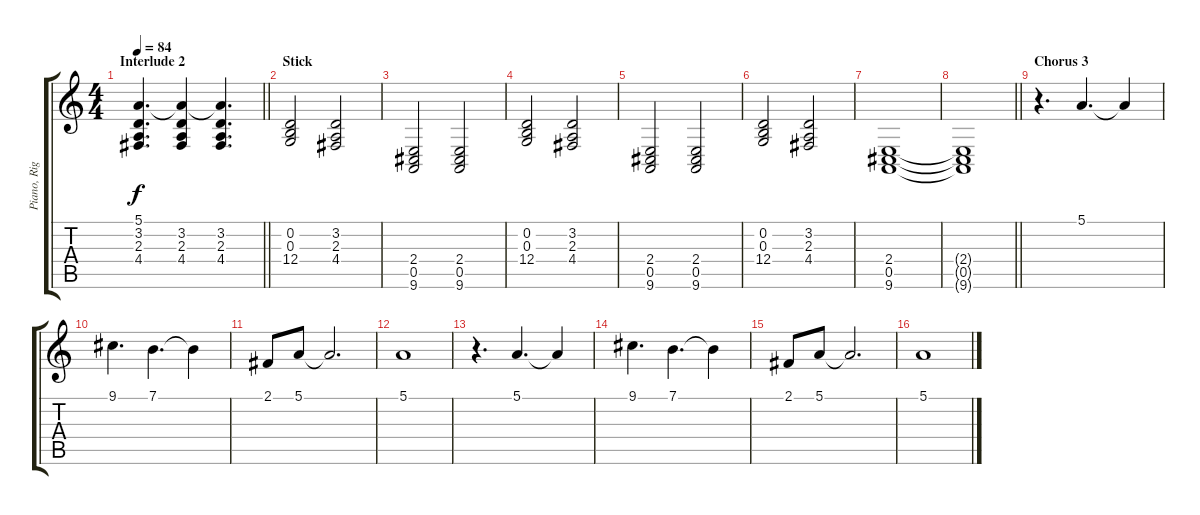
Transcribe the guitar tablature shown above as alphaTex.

\track ("Piano, Right Hand" "Piano, Rig") {instrument acousticgrandpiano}
\staff {score tabs}
\tuning (E4 B3 G3 D3 A2 E2) {hide}
\ts (4 4)
\section ("" "Interlude 2")
\tempo 84
\clef g2
\barLineRight lightlight
\ks c
(5.1{t} 3.2 2.3 4.4).4{d dy f} (5.1{t} 3.2 2.3 4.4).4 (5.1{t} 3.2 2.3 4.4).4{d} |
\section ("" "Stick")
(0.2 0.3 12.4).2 (3.2 2.3 4.4).2 |
(2.4 0.5 9.6).2 (2.4 0.5 9.6).2 |
(0.2 0.3 12.4).2 (3.2 2.3 4.4).2 |
(2.4 0.5 9.6).2 (2.4 0.5 9.6).2 |
(0.2 0.3 12.4).2 (3.2 2.3 4.4).2 |
(2.4 0.5 9.6).1 |
\barLineRight lightlight
(2.4{t} 0.5{t} 9.6{t}).1 |
\section ("" "Chorus 3")
r.4{d} 5.1.4{d} 5.1{t}.4 |
9.1.4{d} 7.1.4{d} 7.1{t}.4 |
2.1.8 5.1.8 5.1{t}.2{d} |
5.1.1 |
r.4{d} 5.1.4{d} 5.1{t}.4 |
9.1.4{d} 7.1.4{d} 7.1{t}.4 |
2.1.8 5.1.8 5.1{t}.2{d} |
5.1.1
